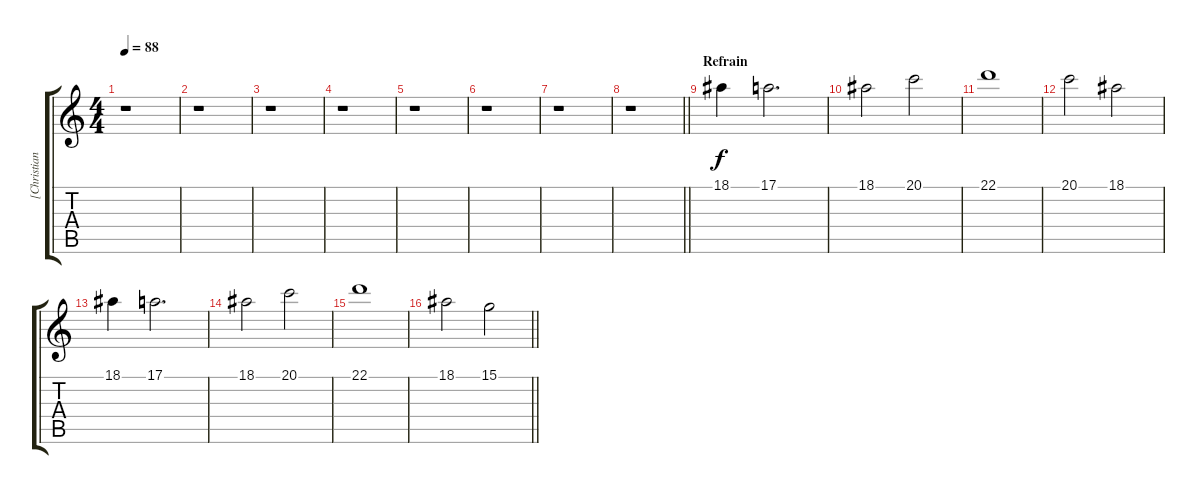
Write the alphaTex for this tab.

\track ("[Christian Lorenz]  Voices" "[Christian") {instrument synthvoice}
\staff {score tabs}
\tuning (E4 B3 G3 D3 A2 E2) {hide}
\ts (4 4)
\tempo 88
\clef g2
\ks c
r.1{dy f} |
r.1 |
r.1 |
r.1 |
r.1 |
r.1 |
r.1 |
\barLineRight lightlight
r.1 |
\section ("" "Refrain")
18.1.4 17.1.2{d} |
18.1.2 20.1.2 |
22.1.1 |
20.1.2 18.1.2 |
18.1.4 17.1.2{d} |
18.1.2 20.1.2 |
22.1.1 |
\barLineRight lightlight
18.1.2 15.1.2
